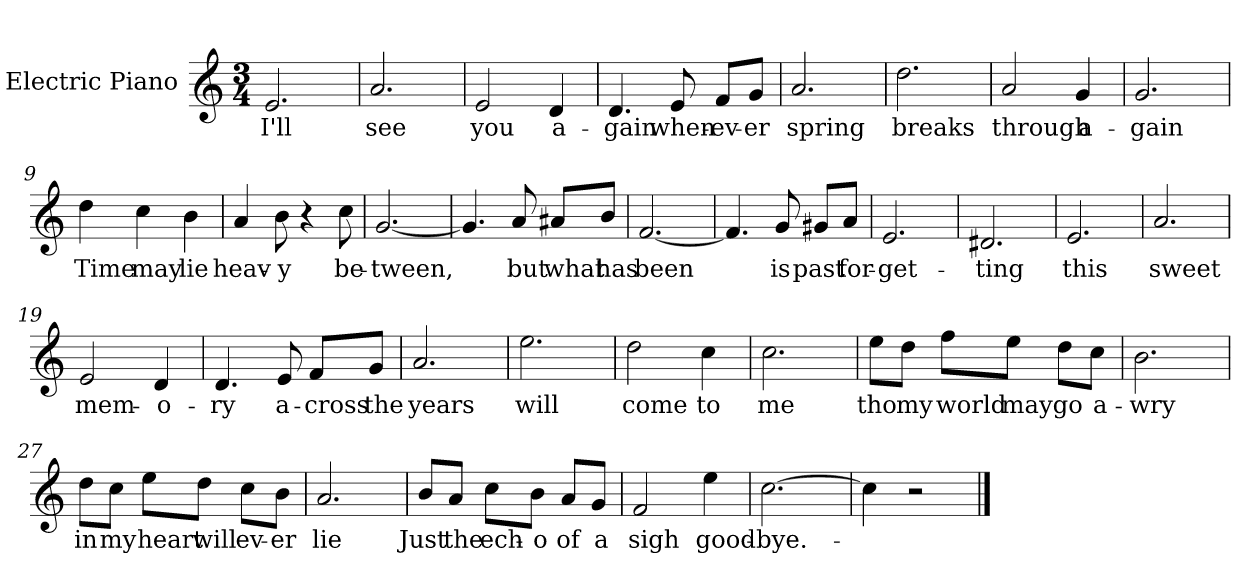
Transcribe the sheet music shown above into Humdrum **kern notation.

**kern	**text
*part1	*part1
*staff1	*staff1
*I"Electric Piano	*
*I'E.Pno	*
*clefG2	*
*k[]	*
*C:	*
*M3/4	*
=1	=1
2.e/	I'll
=2	=2
2.a/	see
=3	=3
2e/	you
4d/	a-
=4	=4
4.d/	-gain
8e/	when-
8f/L	-ev-
8g/J	-er
=5	=5
2.a/	spring
=6	=6
2.dd\	breaks
=7	=7
2a/	through
4g/	a-
=8	=8
2.g/	-gain
!!LO:LB:g=z
=9	=9
4dd\	Time
4cc\	may
4b\	lie
=10	=10
4a/	heav-
8b\	-y
4r	.
8cc\	be-
=11	=11
[2.g/	-tween,
=12	=12
4.g/]	.
8a/	but
8a#X/L	what
8b/J	has
=13	=13
[2.f/	been
=14	=14
4.f/]	.
8g/	is
8g#X/L	past
8a/J	for-
!!LO:LB:g=z
=15	=15
2.e/	-get-
=16	=16
2.d#X/	-ting
=17	=17
2.e/	this
=18	=18
2.a/	sweet
=19	=19
2e/	mem-
4d/	-o-
=20	=20
4.d/	-ry
8e/	a-
8f/L	-cross
8g/J	the
=21	=21
2.a/	years
=22	=22
2.ee\	will
=23	=23
2dd\	come
4cc\	to
=24	=24
2.cc\	me
!!LO:LB:g=z
=25	=25
8ee\L	tho
8dd\J	my
8ff\L	world
8ee\J	may
8dd\L	go
8cc\J	a-
=26	=26
2.b\	-wry
=27	=27
8dd\L	in
8cc\J	my
8ee\L	heart
8dd\J	will
8cc\L	ev-
8b\J	-er
=28	=28
2.a/	lie
!!LO:LB:g=z
=29	=29
8b/L	Just
8a/J	the
8cc\L	ech-
8b\J	-o
8a/L	of
8g/J	a
=30	=30
2f/	sigh
4ee\	good-
=31	=31
[2.cc\	-bye.-
=32	=32
4cc\]	.
2r	.
==	==
*-	*-
